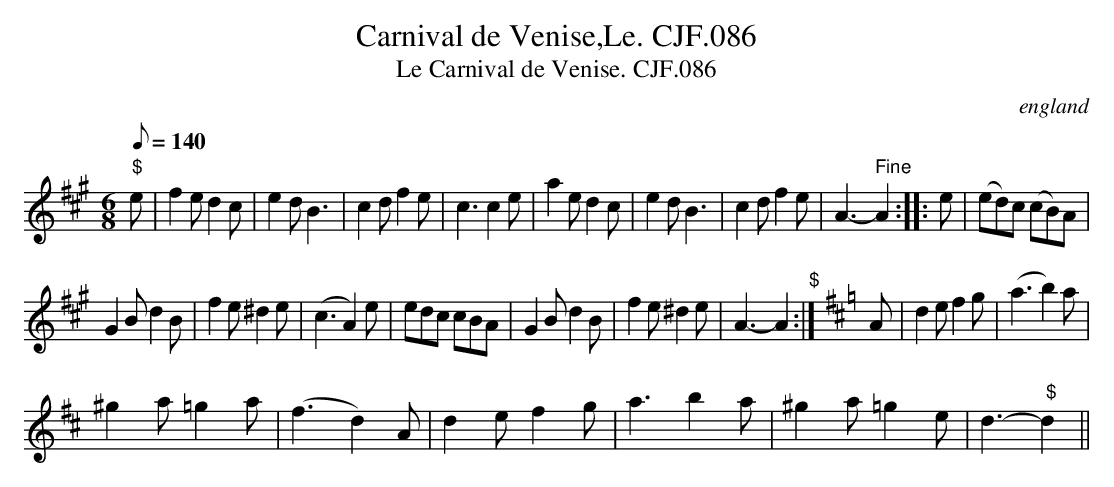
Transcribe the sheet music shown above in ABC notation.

X:1
T:Carnival de Venise,Le. CJF.086
T:Le Carnival de Venise. CJF.086
O:england
M:6/8
L:1/8
Q:140
K:A
"$"e|f2ed2c|e2dB3|c2df2e|c3c2e|a2ed2c|\
e2dB3|c2df2e|A3-" Fine"A2h:|:e|(ed)c (cB)A|
G2Bd2B|f2e^d2e|(c3A2)e|edc cBA|G2Bd2B|\
f2e^d2e|A3-A2"$":|\
K:D
A|d2ef2g|(a3b2)a|
^g2a=g2a|(f3d2)A|d2ef2g|a3b2a|^g2a=g2e|d3-" $"d2||
